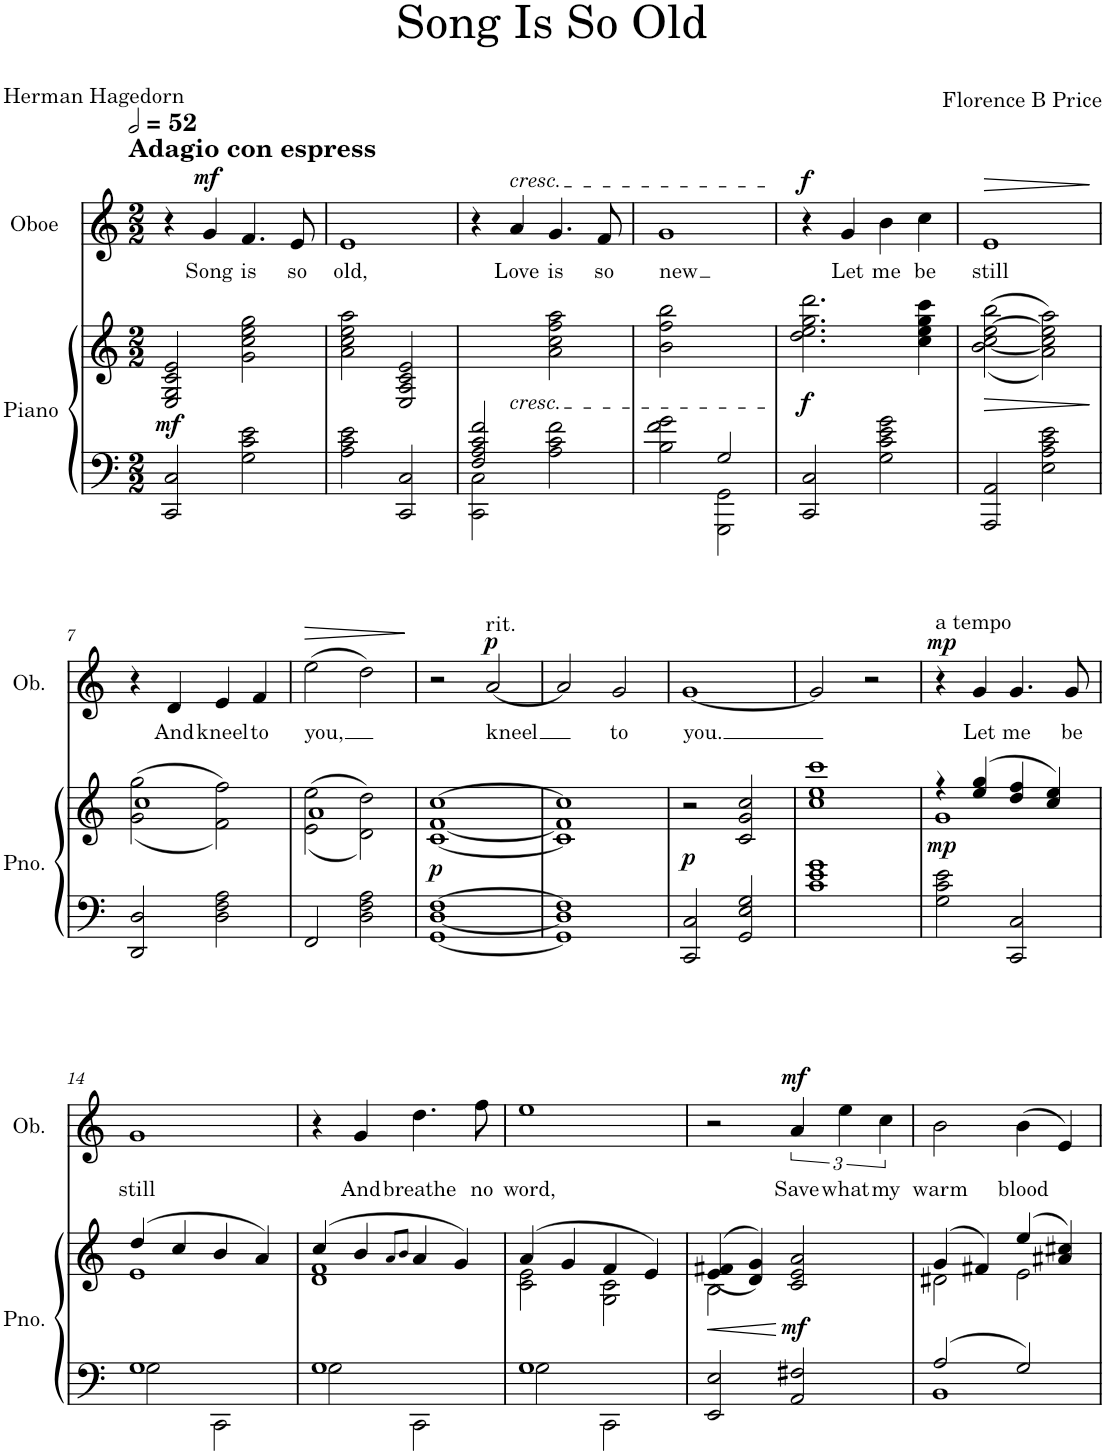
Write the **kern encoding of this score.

**kern	**kern	**dynam	**kern	**text	**dynam
*part2	*part2	*part2	*part1	*part1	*part1
*staff3	*staff2	*staff2/3	*staff1	*staff1	*staff1
*I"Piano	*	*	*I"Oboe	*	*
*I'Pno.	*	*	*I'Ob.	*	*
*clefF4	*clefG2	*	*clefG2	*	*
*k[]	*k[]	*	*k[]	*	*
*M2/2	*M2/2	*	*M2/2	*	*
*MM104	*MM104	*	*MM104	*	*
=1	=1	=1	=1	=1	=1
!	!	!	!LO:TX:a:B:t=Adagio con espress	!	!
!	!	!LO:DY:b	!	!	!
2CC/ 2C/	2E/ 2G/ 2c/ 2e/	mf	4r	.	.
!	!	!	!	!LO:LY:b	!LO:DY:a
.	.	.	4g/	Song	mf
!	!	!	!	!LO:LY:b	!
2G\ 2c\ 2e\	2g\ 2cc\ 2ee\ 2gg\	.	4.f/	is	.
!	!	!	!	!LO:LY:b	!
.	.	.	8e/	so	.
=2	=2	=2	=2	=2	=2
!	!	!	!	!LO:LY:b	!
2A\ 2c\ 2e\	2a\ 2cc\ 2ee\ 2aa\	.	1e	old,	.
2CC/ 2C/	2E/ 2A/ 2c/ 2e/	.	.	.	.
=3	=3	=3	=3	=3	=3
*^	*	*	*	*	*
2F/ 2A/ 2c/ 2f/	2CC\ 2C\	4ryy	.	4r	.	.
!	!	!	!	!LO:TX:a:i:t=cresc.	!	!
!	!	!LO:TX:b:i:t=cresc.	!	!	!	!
!	!	!	!	!	!LO:LY:b	!
.	.	4ryy	.	4a/	Love	.
!	!	!	!	!	!LO:LY:b	!
2ryy	2A\ 2c\ 2f\	2a\ 2cc\ 2ff\ 2aa\	.	4.g/	is	.
!	!	!	!	!	!LO:LY:b	!
.	.	.	.	8f/	so	.
=4	=4	=4	=4	=4	=4	=4
!	!	!	!	!	!LO:LY:b	!
2ryy	2B\ 2f\ 2g\	2b\ 2ff\ 2bb\	.	1g	new	.
2G/	2GGG\ 2GG\	2ryy	.	.	.	.
=5	=5	=5	=5	=5	=5	=5
!	!	!	!LO:DY:b	!	!	!LO:DY:a
*v	*v	*	*	*	*	*
2CC/ 2C/	2.dd\ 2.ee\ 2.gg\ 2.ddd\	f	4r	.	f
!	!	!	!	!LO:LY:b	!
.	.	.	4g/	Let	.
!	!	!	!	!LO:LY:b	!
2G\ 2c\ 2e\ 2g\	.	.	4b\	me	.
!	!	!	!	!LO:LY:b	!
.	4cc\ 4ee\ 4gg\ 4ccc\	.	4cc\	be	.
=6	=6	=6	=6	=6	=6
!	!	!LO:HP:b	!	!LO:LY:b	!LO:HP:b
2AAA/ 2AA/	(<(2b\ [2cc\ [2ee\ 2bb\	>	1e	still	>
2E\ 2A\ 2c\ 2e\	2a\ 2cc\] 2ee\] 2aa\))	.	.	.	.
.	.	]	.	.	]
!!LO:LB:g=z
=7	=7	=7	=7	=7	=7
*	*^	*	*	*	*
2DD/ 2D/	1cc	(>(2g\ 2gg\	.	4r	.	.
!	!	!	!	!	!LO:LY:b	!
.	.	.	.	4d/	And	.
!	!	!	!	!	!LO:LY:b	!
2D\ 2F\ 2A\	.	2f\ 2ff\))	.	4e/	kneel	.
!	!	!	!	!	!LO:LY:b	!
.	.	.	.	4f/	to	.
=8	=8	=8	=8	=8	=8	=8
!	!	!	!	!	!LO:LY:b	!LO:HP:b
2FF/	1a	(>(2e\ 2ee\	.	(2ee\	you,	>
2D\ 2F\ 2A\	.	2d\ 2dd\))	.	2dd\)	.	.
*	*v	*v	*	*	*	*
.	.	.	.	.	]
=9	=9	=9	=9	=9	=9
!	!	!LO:DY:b	!	!	!
[1GG [1D [1F	[1c [1f [1cc	p	2r	.	.
!	!	!	!LO:TX:a:t=rit.	!	!
!	!	!	!	!LO:LY:b	!LO:DY:a
.	.	.	[2a/	kneel	p
=10	=10	=10	=10	=10	=10
1GG] 1D] 1F]	1c] 1f] 1cc]	.	2a/]	.	.
!	!	!	!	!LO:LY:b	!
.	.	.	2g/	to	.
=11	=11	=11	=11	=11	=11
!	!	!LO:DY:b	!	!LO:LY:b	!
2CC/ 2C/	2r	p	[1g	you.	.
2GG/ 2E/ 2G/	2c/ 2g/ 2cc/	.	.	.	.
=12	=12	=12	=12	=12	=12
1c 1e 1g	1cc 1ee 1ccc	.	2g/]	.	.
.	.	.	2r	.	.
=13	=13	=13	=13	=13	=13
*	*^	*	*	*	*
!	!	!	!	!LO:TX:a:t=a tempo	!	!
!	!	!	!LO:DY:b	!	!	!LO:DY:a
2G\ 2c\ 2e\	4r	1g	mp	4r	.	mp
!	!	!	!	!	!LO:LY:b	!
.	(4ee/ 4gg/	.	.	4g/	Let	.
!	!	!	!	!	!LO:LY:b	!
2CC/ 2C/	4dd/ 4ff/	.	.	4.g/	me	.
.	4cc/ 4ee/)	.	.	.	.	.
!	!	!	!	!	!LO:LY:b	!
.	.	.	.	8g/	be	.
!!LO:LB:g=z
=14	=14	=14	=14	=14	=14	=14
*^	*	*	*	*	*	*
!	!	!	!	!	!	!LO:LY:b	!
1G	2G\	(4dd/	1e	.	1g	still	.
.	.	4cc/	.	.	.	.	.
.	2CC\	4b/	.	.	.	.	.
.	.	4a/)	.	.	.	.	.
=15	=15	=15	=15	=15	=15	=15	=15
1G	2G\	(4cc/	1d 1f	.	4r	.	.
!	!	!	!	!	!	!LO:LY:b	!
.	.	4b/	.	.	4g/	And	.
.	.	8qa/L	.	.	.	.	.
.	.	8qb/J	.	.	.	.	.
!	!	!	!	!	!	!LO:LY:b	!
.	2CC\	4a/	.	.	4.dd\	breathe	.
.	.	4g/)	.	.	.	.	.
!	!	!	!	!	!	!LO:LY:b	!
.	.	.	.	.	8ff\	no	.
=16	=16	=16	=16	=16	=16	=16	=16
!	!	!	!	!	!	!LO:LY:b	!
1G	2G\	(4a/	2c\ 2e\	.	1ee	word,	.
.	.	4g/	.	.	.	.	.
.	2CC\	4f/	2G\ 2c\	.	.	.	.
.	.	4e/)	.	.	.	.	.
*v	*v	*	*	*	*	*	*
=17	=17	=17	=17	=17	=17	=17
!	!	!	!LO:HP:b	!	!	!
2EE/ 2E/	(<(4e/ 4f#X/	2B\	<	2r	.	.
.	4d/ 4g/))	.	.	.	.	.
!	!	!	!LO:DY:n=1:b	!	!LO:LY:b	!LO:DY:a
2AA/ 2F#X/	2c/ 2e/ 2a/	2ryy	[ mf	6a/	Save	mf
!	!	!	!	!	!LO:LY:b	!
.	.	.	.	6ee\	what	.
!	!	!	!	!	!LO:LY:b	!
.	.	.	.	6cc\	my	.
=18	=18	=18	=18	=18	=18	=18
*^	*	*	*	*	*	*
!	!	!	!	!	!	!LO:LY:b	!
2A/	1BB	(4g/	2d#X\	.	2b\	warm	.
.	.	4f#X/)	.	.	.	.	.
!	!	!	!	!	!	!LO:LY:b	!
2G/	.	(4ee/	2e\	.	(4b\	blood	.
.	.	4a#X/ 4cc#X/)	.	.	4e/)	.	.
*v	*v	*	*	*	*	*	*
*	*v	*v	*	*	*	*
=	=	=	=	=	=
*-	*-	*-	*-	*-	*-
